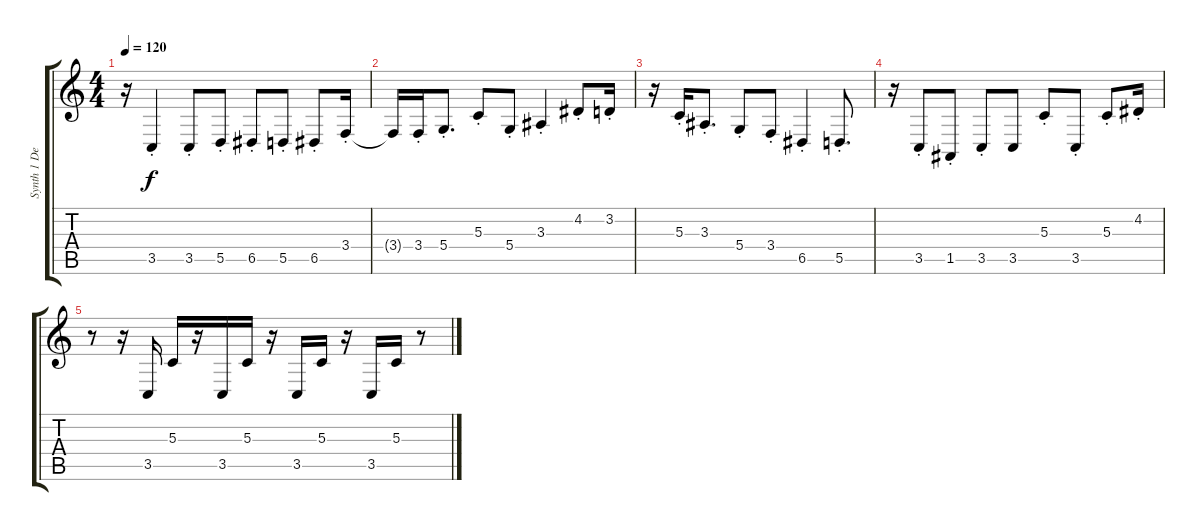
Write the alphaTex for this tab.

\track ("Synth 1 Delay 2" "Synth 1 De") {instrument lead2sawtooth}
\staff {score tabs}
\tuning (E4 B3 G3 D3 A2 E2) {hide}
\ts (4 4)
\tempo 120
\clef g2
\ks c
r.16{dy f} 3.5{st}.4 3.5{st}.8 5.5{st}.8 6.5{st}.8 5.5{st}.8 6.5{st}.8 3.4{st}.16 |
3.4{t}.16 3.4{st}.16 5.4{st}.8{d} 5.3{st}.8 5.4{st}.8 3.3{st}.4 4.2{st}.8 3.2{st}.16 |
r.16 5.3{st}.16 3.3{st}.8{d} 5.4{st}.8 3.4{st}.8 6.5{st}.4 5.5{st}.8{d} |
r.16 3.5{st}.8 1.5{st}.8 3.5{st}.8 3.5.8 5.3{st}.8 3.5{st}.8 5.3{st}.8 4.2{st}.16 |
r.8{volume 0} r.16 3.5.16 5.3.16 r.16 3.5.16 5.3.16 r.16 3.5.16 5.3.16 r.16 3.5.16 5.3.16 r.8
